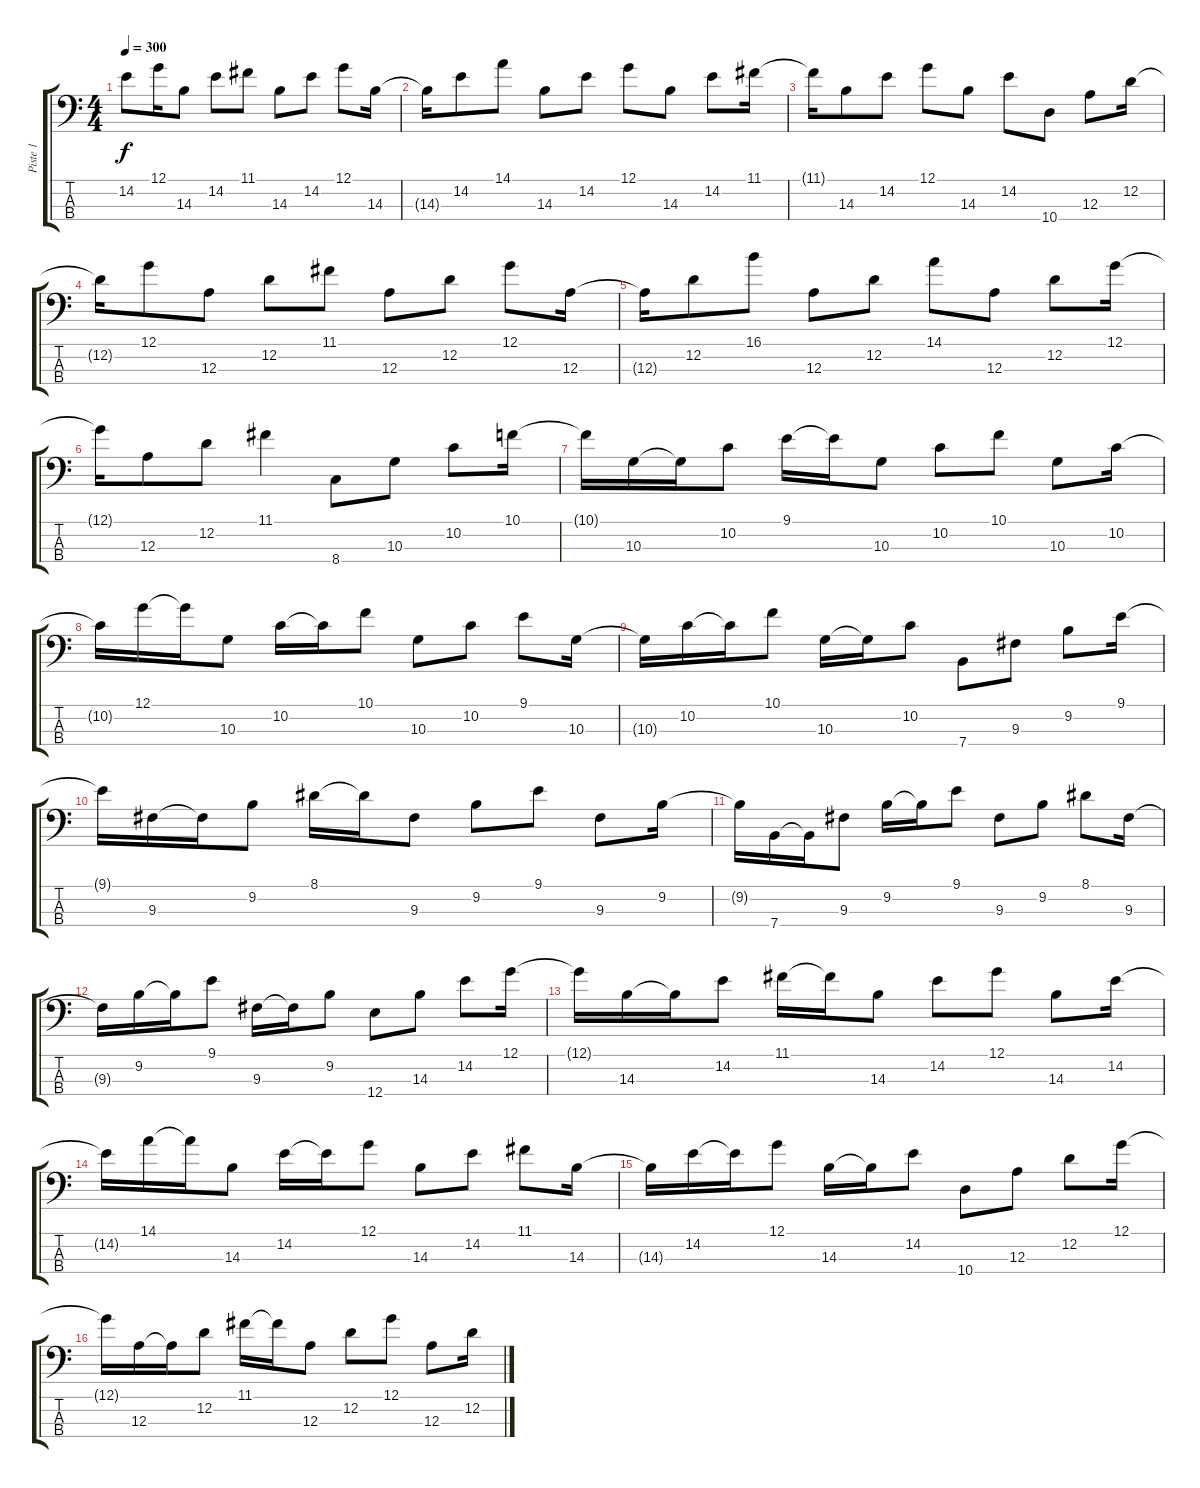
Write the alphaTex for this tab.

\track ("Piste 1" "Piste 1") {instrument electricbassfinger}
\staff {score tabs}
\tuning (G2 D2 A1 E1) {hide}
\ts (4 4)
\tempo 300
\clef f4
\ks c
14.2.8{dy f} 12.1.16 14.3.8 14.2.8 11.1.8 14.3.8 14.2.8 12.1.8 14.3.16 |
14.3{t}.16 14.2.8 14.1.8 14.3.8 14.2.8 12.1.8 14.3.8 14.2.8 11.1.16 |
11.1{t}.16 14.3.8 14.2.8 12.1.8 14.3.8 14.2.8 10.4.8 12.3.8 12.2.16 |
12.2{t}.16 12.1.8 12.3.8 12.2.8 11.1.8 12.3.8 12.2.8 12.1.8 12.3.16 |
12.3{t}.16 12.2.8 16.1.8 12.3.8 12.2.8 14.1.8 12.3.8 12.2.8 12.1.16 |
12.1{t}.16 12.3.8 12.2.8 11.1.4 8.4.8 10.3.8 10.2.8 10.1.16 |
10.1{t}.16 10.3.16 10.3{t}.16 10.2.8 9.1.16 9.1{t}.16 10.3.8 10.2.8 10.1.8 10.3.8 10.2.16 |
10.2{t}.16 12.1.16 12.1{t}.16 10.3.8 10.2.16 10.2{t}.16 10.1.8 10.3.8 10.2.8 9.1.8 10.3.16 |
10.3{t}.16 10.2.16 10.2{t}.16 10.1.8 10.3.16 10.3{t}.16 10.2.8 7.4.8 9.3.8 9.2.8 9.1.16 |
9.1{t}.16 9.3.16 9.3{t}.16 9.2.8 8.1.16 8.1{t}.16 9.3.8 9.2.8 9.1.8 9.3.8 9.2.16 |
9.2{t}.16 7.4.16 7.4{t}.16 9.3.8 9.2.16 9.2{t}.16 9.1.8 9.3.8 9.2.8 8.1.8 9.3.16 |
9.3{t}.16 9.2.16 9.2{t}.16 9.1.8 9.3.16 9.3{t}.16 9.2.8 12.4.8 14.3.8 14.2.8 12.1.16 |
12.1{t}.16 14.3.16 14.3{t}.16 14.2.8 11.1.16 11.1{t}.16 14.3.8 14.2.8 12.1.8 14.3.8 14.2.16 |
14.2{t}.16 14.1.16 14.1{t}.16 14.3.8 14.2.16 14.2{t}.16 12.1.8 14.3.8 14.2.8 11.1.8 14.3.16 |
14.3{t}.16 14.2.16 14.2{t}.16 12.1.8 14.3.16 14.3{t}.16 14.2.8 10.4.8 12.3.8 12.2.8 12.1.16 |
12.1{t}.16 12.3.16 12.3{t}.16 12.2.8 11.1.16 11.1{t}.16 12.3.8 12.2.8 12.1.8 12.3.8 12.2.16
